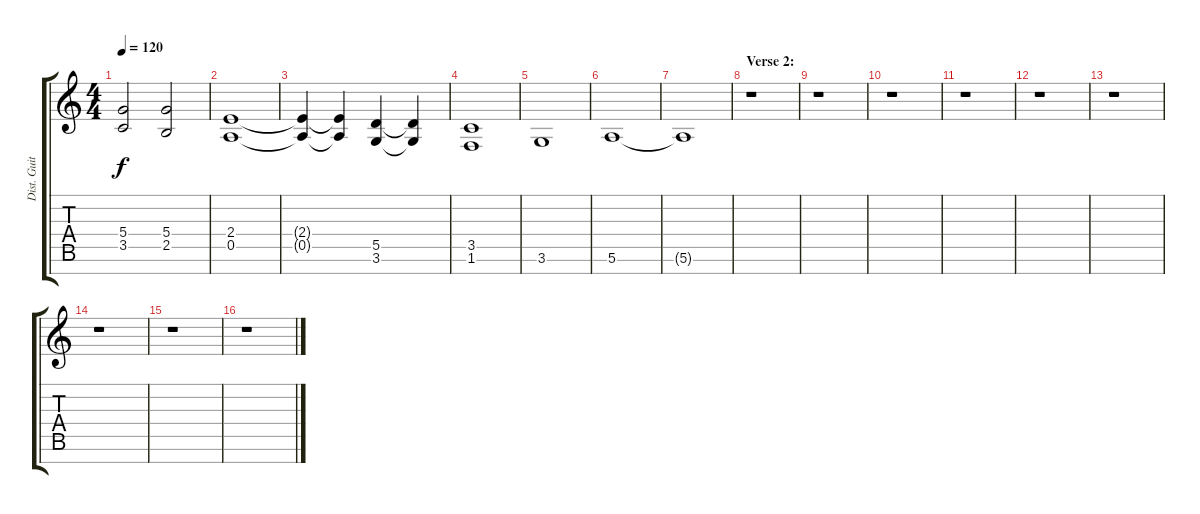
\track ("Dist. Guitar 2" "Dist. Guit") {instrument distortionguitar}
\staff {score tabs}
\tuning (E4 B3 G3 D3 A2 E2 B1) {hide}
\ts (4 4)
\tempo 120
\clef g2
\ks c
(5.4 3.5).2{dy f} (5.4 2.5).2 |
(2.4 0.5).1 |
(2.4{t} 0.5{t}).4 (2.4{t} 0.5{t}).4 (5.5 3.6).4 (5.5{t} 3.6{t}).4 |
(3.5 1.6).1 |
3.6.1 |
5.6.1 |
5.6{t}.1 |
\section ("" "Verse 2:")
r.1 |
r.1 |
r.1 |
r.1 |
r.1 |
r.1 |
r.1 |
r.1 |
r.1
